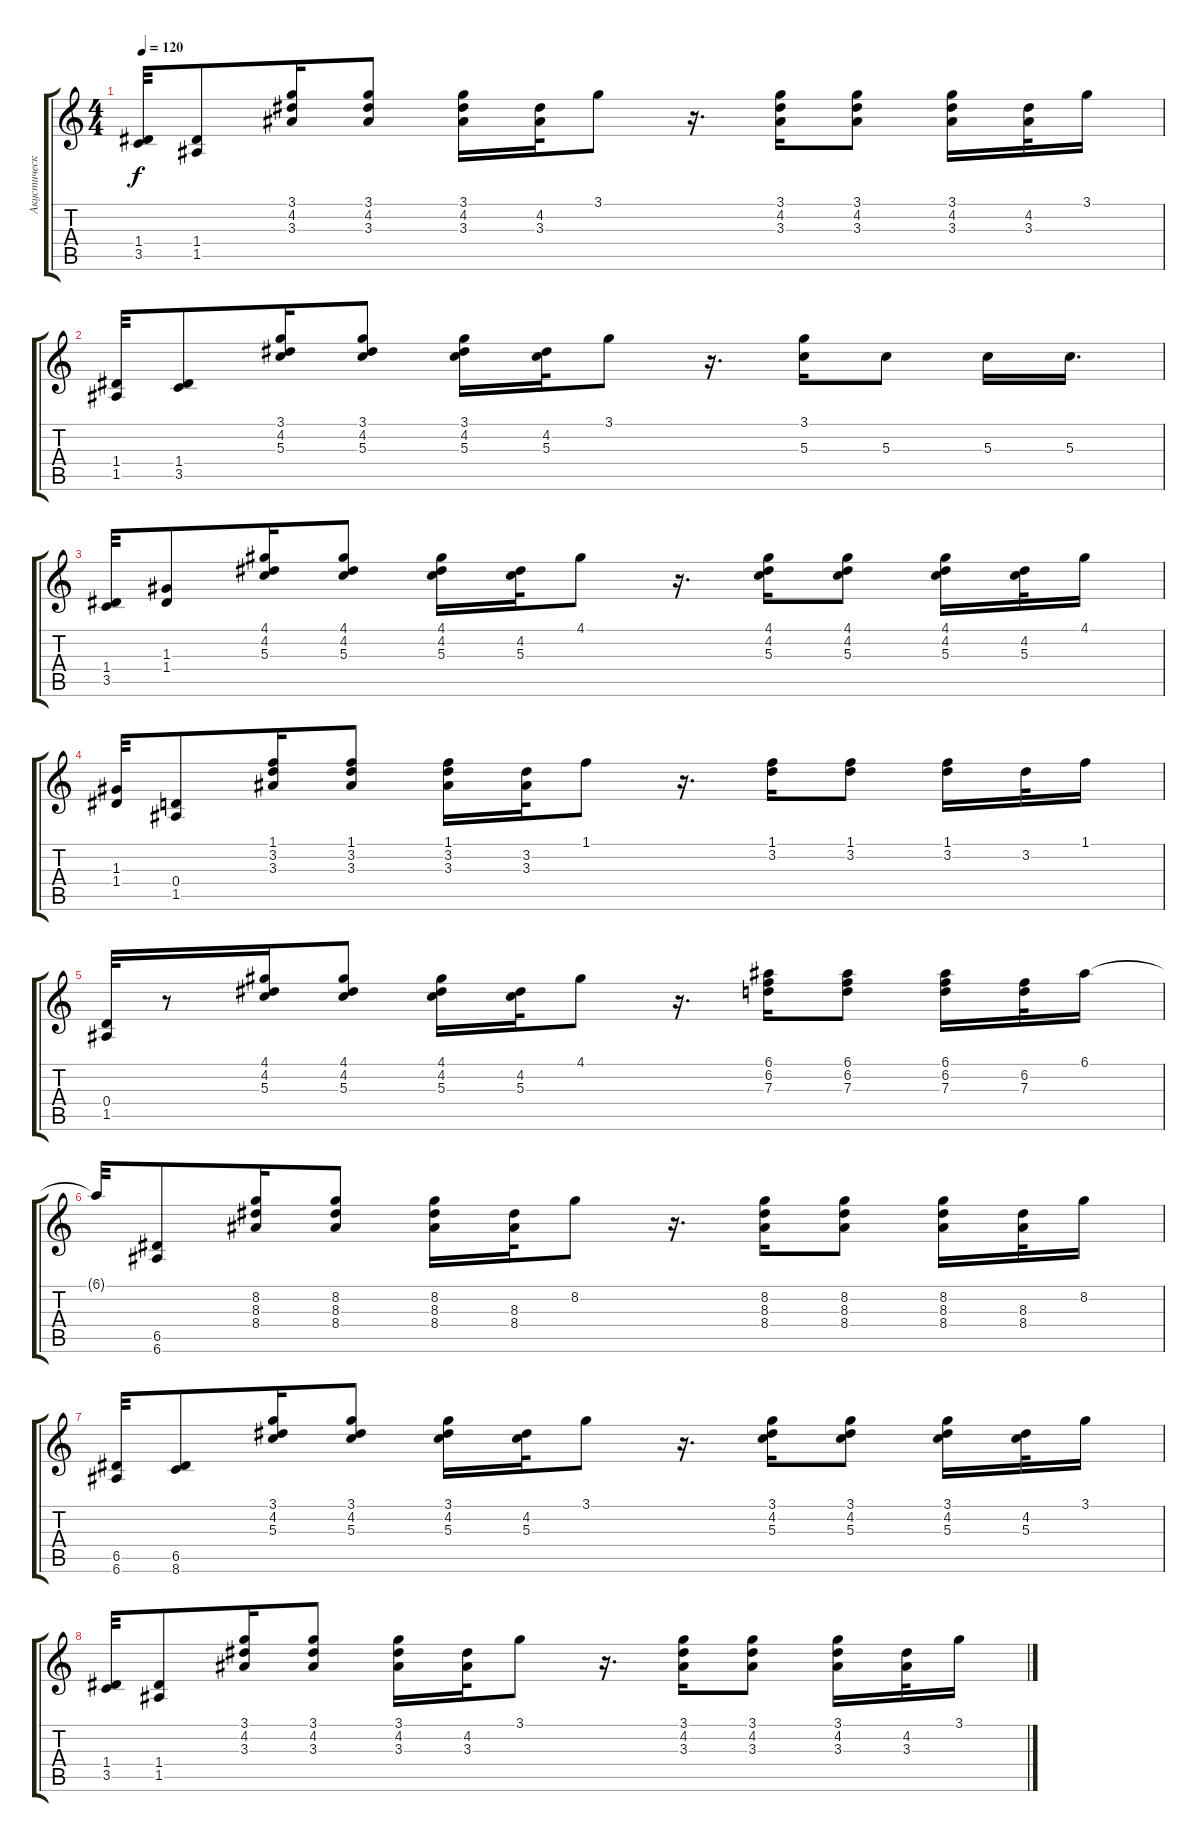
\track ("Акустический Гранд Роял" "Акустическ") {instrument acousticguitarsteel}
\staff {score tabs}
\tuning (E4 B3 G3 D3 A2 E2) {hide}
\ts (4 4)
\tempo 120
\clef g2
\ks c
(1.4 3.5).32{dy f} (1.4 1.5).8 (3.1 4.2 3.3).16 (3.1 4.2 3.3).8 (3.1 4.2 3.3).16 (4.2 3.3).32 3.1.8 r.16{d} (3.1 4.2 3.3).16 (3.1 4.2 3.3).8 (3.1 4.2 3.3).16 (4.2 3.3).32 3.1.16 |
(1.4 1.5).32 (1.4 3.5).8 (3.1 4.2 5.3).16 (3.1 4.2 5.3).8 (3.1 4.2 5.3).16 (4.2 5.3).32 3.1.8 r.16{d} (3.1 5.3).16 5.3.8 5.3.16 5.3.16{d} |
(1.4 3.5).32 (1.3 1.4).8 (4.1 4.2 5.3).16 (4.1 4.2 5.3).8 (4.1 4.2 5.3).16 (4.2 5.3).32 4.1.8 r.16{d} (4.1 4.2 5.3).16 (4.1 4.2 5.3).8 (4.1 4.2 5.3).16 (4.2 5.3).32 4.1.16 |
(1.3 1.4).32 (0.4 1.5).8 (1.1 3.2 3.3).16 (1.1 3.2 3.3).8 (1.1 3.2 3.3).16 (3.2 3.3).32 1.1.8 r.16{d} (1.1 3.2).16 (1.1 3.2).8 (1.1 3.2).16 3.2.32 1.1.16 |
(0.4 1.5).32 r.8 (4.1 4.2 5.3).16 (4.1 4.2 5.3).8 (4.1 4.2 5.3).16 (4.2 5.3).32 4.1.8 r.16{d} (6.1 6.2 7.3).16 (6.1 6.2 7.3).8 (6.1 6.2 7.3).16 (6.2 7.3).32 6.1.16 |
6.1{t}.32 (6.5 6.6).8 (8.2 8.3 8.4).16 (8.2 8.3 8.4).8 (8.2 8.3 8.4).16 (8.3 8.4).32 8.2.8 r.16{d} (8.2 8.3 8.4).16 (8.2 8.3 8.4).8 (8.2 8.3 8.4).16 (8.3 8.4).32 8.2.16 |
(6.5 6.6).32 (6.5 8.6).8 (3.1 4.2 5.3).16 (3.1 4.2 5.3).8 (3.1 4.2 5.3).16 (4.2 5.3).32 3.1.8 r.16{d} (3.1 4.2 5.3).16 (3.1 4.2 5.3).8 (3.1 4.2 5.3).16 (4.2 5.3).32 3.1.16 |
(1.4 3.5).32 (1.4 1.5).8 (3.1 4.2 3.3).16 (3.1 4.2 3.3).8 (3.1 4.2 3.3).16 (4.2 3.3).32 3.1.8 r.16{d} (3.1 4.2 3.3).16 (3.1 4.2 3.3).8 (3.1 4.2 3.3).16 (4.2 3.3).32 3.1.16
